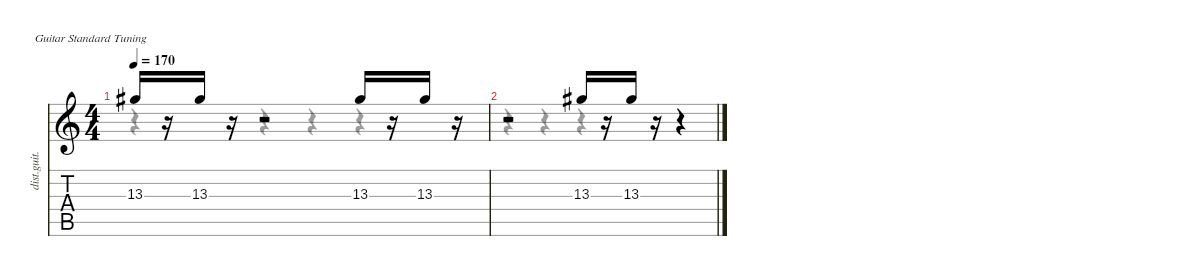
\defaultSystemsLayout 4
\hideDynamics
\bracketExtendMode nobrackets
\otherSystemsTrackNameOrientation horizontal
\track ("Gtr Solo" "dist.guit.") {instrument distortionguitar}
\staff {score tabs}
\tuning (E4 B3 G3 D3 A2 E2)
\voice
\ts (4 4)
\tempo 170
\clef g2
\ks c
13.3{acc #}.16{dy f beam Up} r.16{beam Up} 13.3{acc #}.16{beam Up} r.16{beam Up} r.2{beam Up} 13.3{acc #}.16{beam Up} r.16{beam Up} 13.3{acc #}.16{beam Up} r.16{beam Up} |
r.2{beam Up} 13.3{acc #}.16{beam Up} r.16{beam Up} 13.3{acc #}.16{beam Up} r.16{beam Up} r.4{beam Up}
\voice
\clef g2
\ottava regular
\simile none
\ks c
r.4{dy mf beam Down} r.4{beam Down} r.4{beam Down} r.4{beam Down} |
r.4{beam Down} r.4{beam Down} r.4{beam Down} r.4{beam Down}
